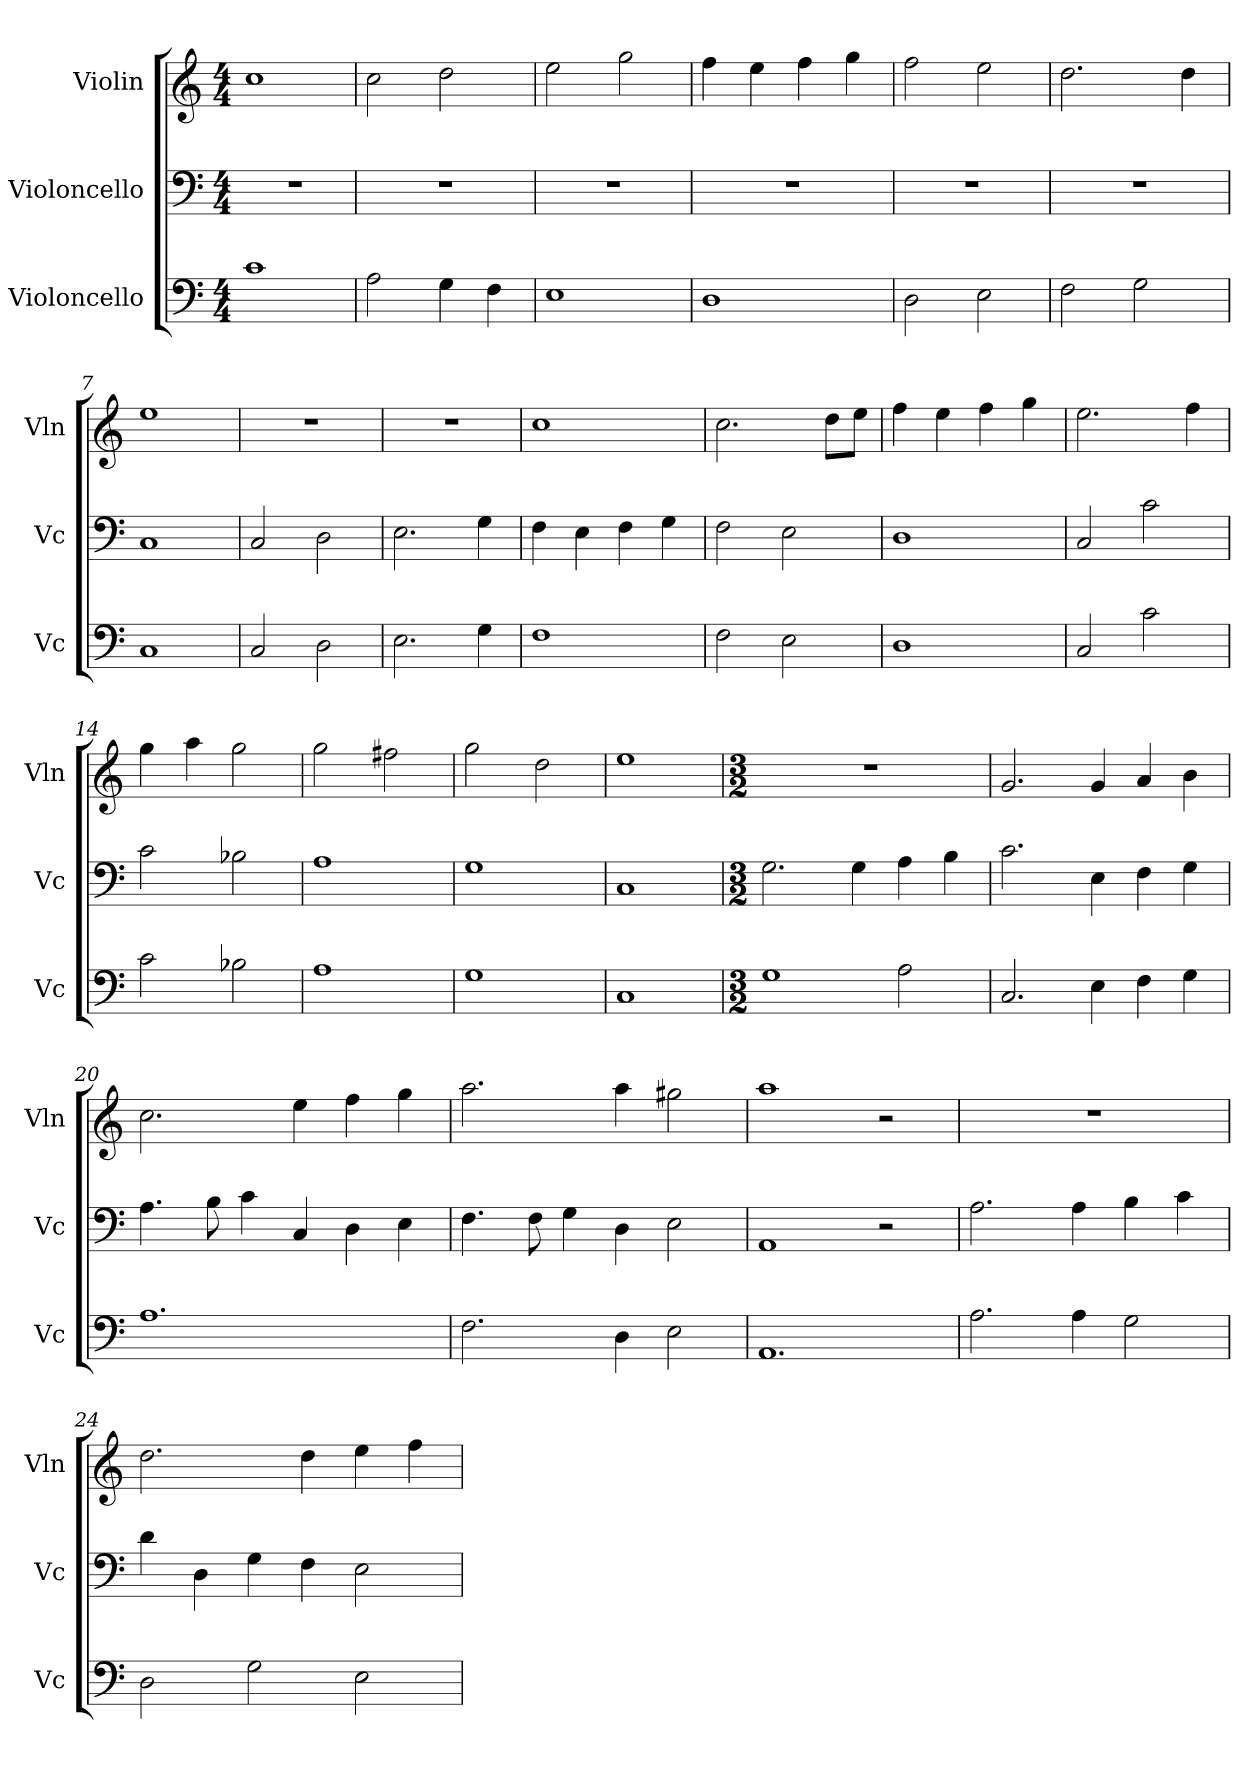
**kern	**kern	**kern
*part3	*part2	*part1
*staff3	*staff2	*staff1
*I"Violoncello	*I"Violoncello	*I"Violin
*I'Vc	*I'Vc	*I'Vln
*clefF4	*clefF4	*clefG2
*k[]	*k[]	*k[]
*M4/4	*M4/4	*M4/4
*MM120	*MM120	*MM120
=1	=1	=1
1c	1r	1cc
=2	=2	=2
2A\	1r	2cc\
4G\	.	2dd\
4F\	.	.
=3	=3	=3
1E	1r	2ee\
.	.	2gg\
=4	=4	=4
1D	1r	4ff\
.	.	4ee\
.	.	4ff\
.	.	4gg\
=5	=5	=5
2D\	1r	2ff\
2E\	.	2ee\
=6	=6	=6
2F\	1r	2.dd\
2G\	.	.
.	.	4dd\
=7	=7	=7
1C	1C	1ee
=8	=8	=8
2C/	2C/	1r
2D\	2D\	.
=9	=9	=9
2.E\	2.E\	1r
4G\	4G\	.
=10	=10	=10
1F	4F\	1cc
.	4E\	.
.	4F\	.
.	4G\	.
=11	=11	=11
2F\	2F\	2.cc\
2E\	2E\	.
.	.	8dd\L
.	.	8ee\J
=12	=12	=12
1D	1D	4ff\
.	.	4ee\
.	.	4ff\
.	.	4gg\
=13	=13	=13
2C/	2C/	2.ee\
2c\	2c\	.
.	.	4ff\
=14	=14	=14
2c\	2c\	4gg\
.	.	4aa\
2B-X\	2B-X\	2gg\
=15	=15	=15
1A	1A	2gg\
.	.	2ff#X\
=16	=16	=16
1G	1G	2gg\
.	.	2dd\
=17	=17	=17
1C	1C	1ee
=18	=18	=18
*M3/2	*M3/2	*M3/2
1G	2.G\	1.r
.	4G\	.
2A\	4A\	.
.	4B\	.
=19	=19	=19
2.C/	2.c\	2.g/
4E\	4E\	4g/
4F\	4F\	4a/
4G\	4G\	4b\
=20	=20	=20
1.A	4.A\	2.cc\
.	8B\	.
.	4c\	.
.	4C/	4ee\
.	4D\	4ff\
.	4E\	4gg\
=21	=21	=21
2.F\	4.F\	2.aa\
.	8F\	.
.	4G\	.
4D\	4D\	4aa\
2E\	2E\	2gg#X\
=22	=22	=22
1.AA	1AA	1aa
.	2r	2r
=23	=23	=23
2.A\	2.A\	1.r
4A\	4A\	.
2G\	4B\	.
.	4c\	.
=24	=24	=24
2D\	4d\	2.dd\
.	4D\	.
2G\	4G\	.
.	4F\	4dd\
2E\	2E\	4ee\
.	.	4ff\
=	=	=
*-	*-	*-
